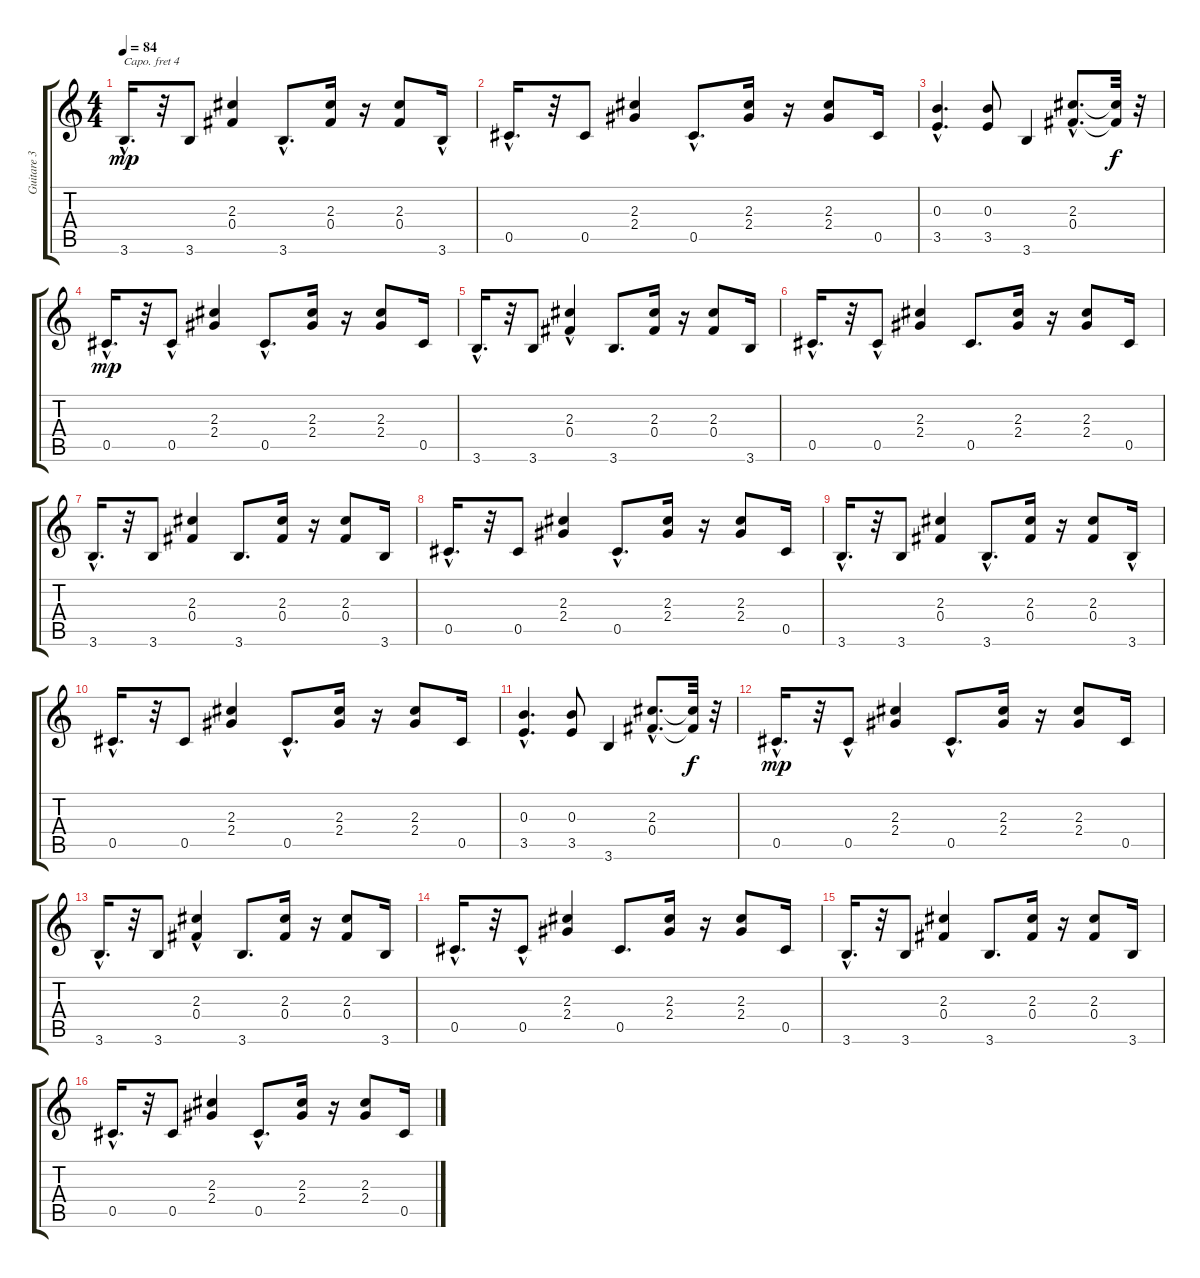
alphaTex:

\track ("Guitare 3" "Guitare 3") {instrument overdrivenguitar}
\staff {score tabs}
\capo 4
\tuning (E4 B3 G3 D3 A2 E2) {hide}
\ts (4 4)
\tempo 84
\clef g2
\ks c
3.6{hac}.16{d dy mp} r.32 3.6.8 (2.3 0.4).4 3.6{hac}.8{d} (2.3 0.4).16 r.16 (2.3 0.4).8 3.6{hac}.16 |
0.5{hac}.16{d} r.32 0.5.8 (2.3 2.4).4 0.5{hac}.8{d} (2.3 2.4).16 r.16 (2.3 2.4).8 0.5.16 |
(0.3{hac} 3.5{hac}).4{d} (0.3 3.5).8 3.6.4 (2.3{hac} 0.4{hac}).8{d} (2.3{t} 0.4{t}).32{dy f} r.32 |
0.5{hac}.16{d dy mp} r.32 0.5{hac}.8 (2.3 2.4).4 0.5{hac}.8{d} (2.3 2.4).16 r.16 (2.3 2.4).8 0.5.16 |
3.6{hac}.16{d} r.32 3.6.8 (2.3{hac} 0.4{hac}).4 3.6.8{d} (2.3 0.4).16 r.16 (2.3 0.4).8 3.6.16 |
0.5{hac}.16{d} r.32 0.5{hac}.8 (2.3 2.4).4 0.5.8{d} (2.3 2.4).16 r.16 (2.3 2.4).8 0.5.16 |
3.6{hac}.16{d} r.32 3.6.8 (2.3 0.4).4 3.6.8{d} (2.3 0.4).16 r.16 (2.3 0.4).8 3.6.16 |
0.5{hac}.16{d} r.32 0.5.8 (2.3 2.4).4 0.5{hac}.8{d} (2.3 2.4).16 r.16 (2.3 2.4).8 0.5.16 |
3.6{hac}.16{d} r.32 3.6.8 (2.3 0.4).4 3.6{hac}.8{d} (2.3 0.4).16 r.16 (2.3 0.4).8 3.6{hac}.16 |
0.5{hac}.16{d} r.32 0.5.8 (2.3 2.4).4 0.5{hac}.8{d} (2.3 2.4).16 r.16 (2.3 2.4).8 0.5.16 |
(0.3{hac} 3.5{hac}).4{d} (0.3 3.5).8 3.6.4 (2.3{hac} 0.4{hac}).8{d} (2.3{t} 0.4{t}).32{dy f} r.32 |
0.5{hac}.16{d dy mp} r.32 0.5{hac}.8 (2.3 2.4).4 0.5{hac}.8{d} (2.3 2.4).16 r.16 (2.3 2.4).8 0.5.16 |
3.6{hac}.16{d} r.32 3.6.8 (2.3{hac} 0.4{hac}).4 3.6.8{d} (2.3 0.4).16 r.16 (2.3 0.4).8 3.6.16 |
0.5{hac}.16{d} r.32 0.5{hac}.8 (2.3 2.4).4 0.5.8{d} (2.3 2.4).16 r.16 (2.3 2.4).8 0.5.16 |
3.6{hac}.16{d} r.32 3.6.8 (2.3 0.4).4 3.6.8{d} (2.3 0.4).16 r.16 (2.3 0.4).8 3.6.16 |
0.5{hac}.16{d} r.32 0.5.8 (2.3 2.4).4 0.5{hac}.8{d} (2.3 2.4).16 r.16 (2.3 2.4).8 0.5.16
